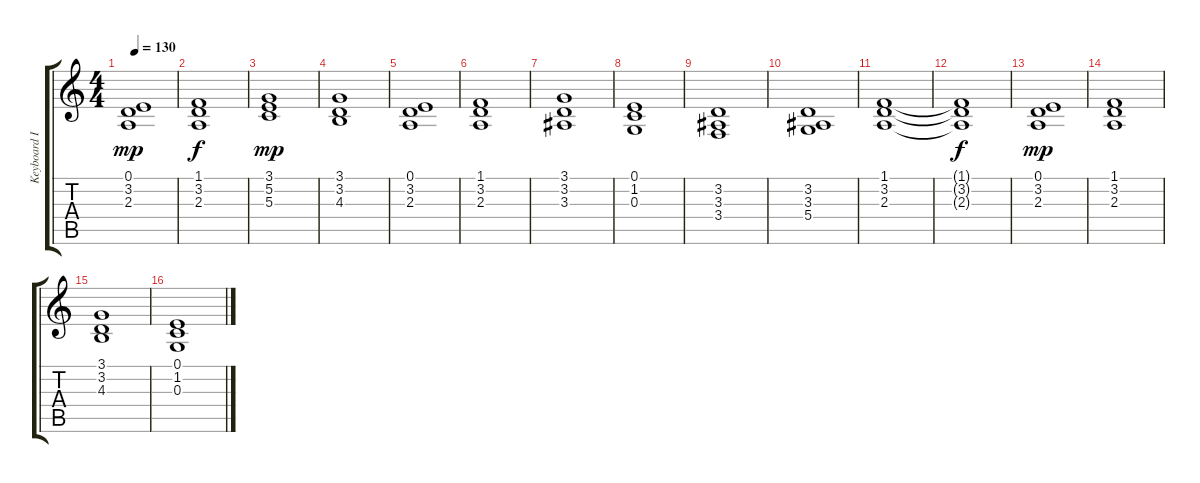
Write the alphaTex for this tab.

\track ("Keyboard I" "Keyboard I") {instrument pad2warm}
\staff {score tabs}
\tuning (E4 B3 G3 D3 A2 D2) {hide}
\ts (4 4)
\tempo 130
\clef g2
\ks c
(0.1 3.2 2.3).1{dy mp volume 0} |
(1.1 3.2 2.3).1{dy f volume 3} |
(3.1 5.2 5.3).1{dy mp volume 6} |
(3.1 3.2 4.3).1{volume 9} |
(0.1 3.2 2.3).1{volume 12} |
(1.1 3.2 2.3).1 |
(3.1 3.2 3.3).1 |
(0.1 1.2 0.3).1 |
(3.2 3.3 3.4).1 |
(3.2 3.3 5.4).1 |
(1.1 3.2 2.3).1 |
(1.1{t} 3.2{t} 2.3{t}).1{dy f} |
(0.1 3.2 2.3).1{dy mp} |
(1.1 3.2 2.3).1 |
(3.1 3.2 4.3).1 |
(0.1 1.2 0.3).1
